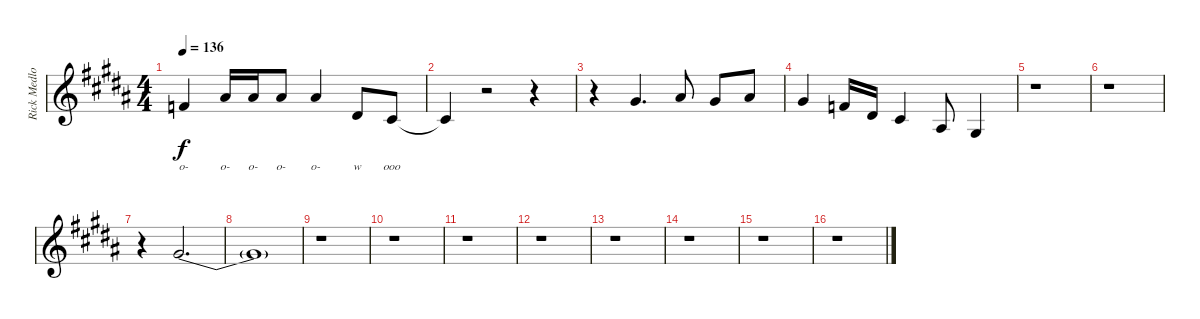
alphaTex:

\track ("Rick Medlocke Vocals" "Rick Medlo") {instrument violin}
\staff {score}
\tuning (Eb4 Bb3 Gb3 Db3 Ab2 Eb2) {hide}
\ts (4 4)
\tempo 136
\clef g2
\ks b
7.2.4{lyrics (0 "o-") lyrics (1 "") lyrics (2 "") lyrics (3 "") lyrics (4 "") dy f} 7.1.16{lyrics (0 "o-") lyrics (1 "") lyrics (2 "") lyrics (3 "") lyrics (4 "")} 7.1.16{lyrics (0 "o-") lyrics (1 "") lyrics (2 "") lyrics (3 "") lyrics (4 "")} 7.1.8{lyrics (0 "o-") lyrics (1 "") lyrics (2 "") lyrics (3 "") lyrics (4 "")} 7.1.4{lyrics (0 "o-") lyrics (1 "") lyrics (2 "") lyrics (3 "") lyrics (4 "")} 9.3.8{lyrics (0 "w") lyrics (1 "") lyrics (2 "") lyrics (3 "") lyrics (4 "")} 7.3.8{lyrics (0 "ooo") lyrics (1 "") lyrics (2 "") lyrics (3 "") lyrics (4 "")} |
7.3{t}.4 r.2 r.4 |
r.4 10.2.4{d} 7.1.8 10.2.8 7.1.8 |
10.2.4 7.2.16 9.3.16 7.3.4 9.4.8 7.4.4 |
r.1 |
r.1 |
r.4 10.2{be (custom 0 0 15 0 17 0 20 4 23 0 25 0 28 4 32 0 34 4 38 0 45 0 50 0 60 0)}.2{d} |
10.2{t}.1 |
r.1 |
r.1 |
r.1 |
r.1 |
r.1 |
r.1 |
r.1 |
r.1
